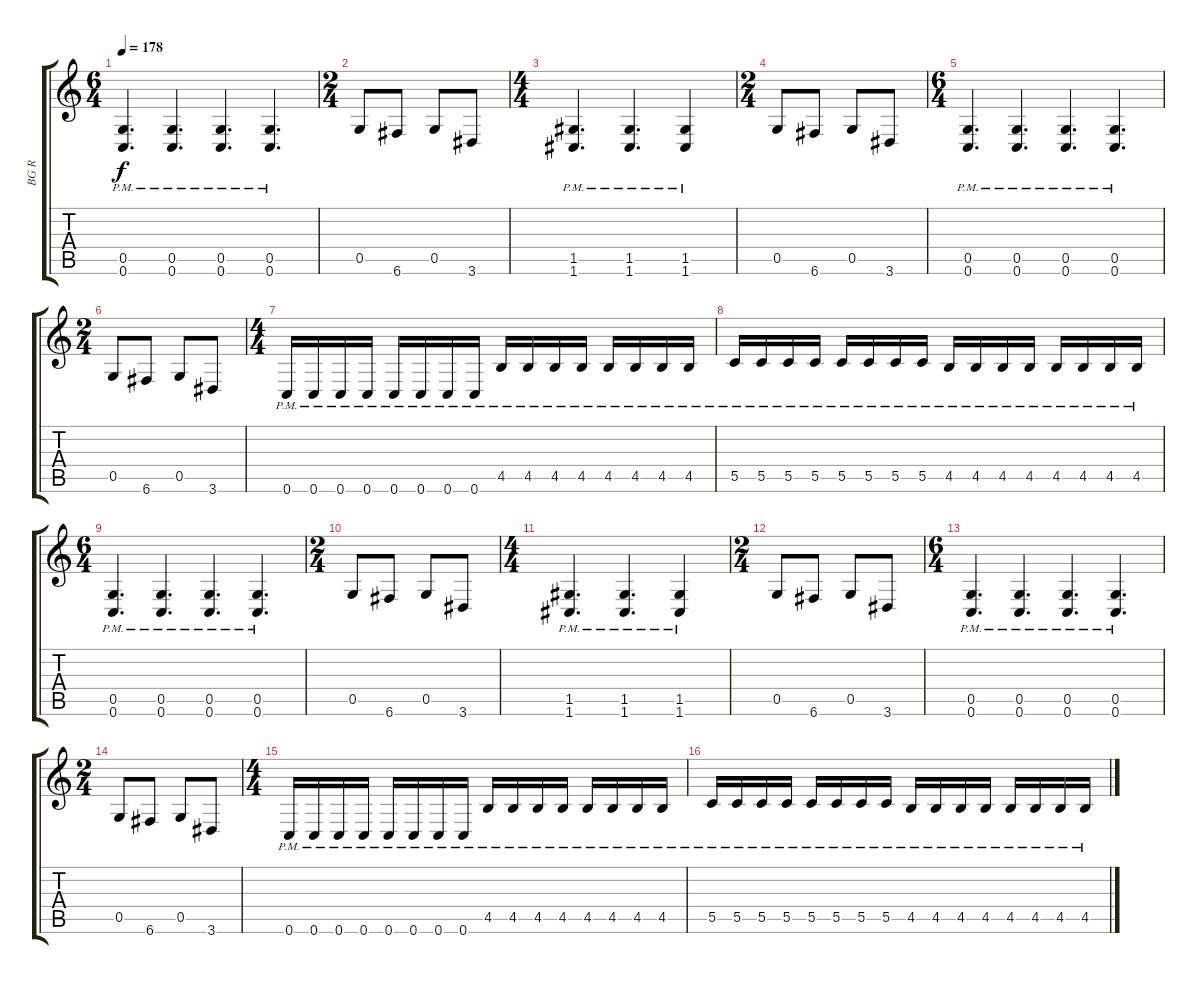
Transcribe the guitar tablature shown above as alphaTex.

\track ("BG R" "BG R") {instrument overdrivenguitar}
\staff {score tabs}
\tuning (D4 A3 F3 C3 G2 C2) {hide}
\ts (6 4)
\tempo 178
\clef g2
\ks c
(0.5{pm} 0.6{pm}).4{d dy f} (0.5{pm} 0.6{pm}).4{d} (0.5{pm} 0.6{pm}).4{d} (0.5{pm} 0.6{pm}).4{d} |
\ts (2 4)
0.5.8 6.6.8 0.5.8 3.6.8 |
\ts (4 4)
(1.5{pm} 1.6{pm}).4{d} (1.5{pm} 1.6{pm}).4{d} (1.5{pm} 1.6{pm}).4 |
\ts (2 4)
0.5.8 6.6.8 0.5.8 3.6.8 |
\ts (6 4)
(0.5{pm} 0.6{pm}).4{d} (0.5{pm} 0.6{pm}).4{d} (0.5{pm} 0.6{pm}).4{d} (0.5{pm} 0.6{pm}).4{d} |
\ts (2 4)
0.5.8 6.6.8 0.5.8 3.6.8 |
\ts (4 4)
0.6{pm}.16 0.6{pm}.16 0.6{pm}.16 0.6{pm}.16 0.6{pm}.16 0.6{pm}.16 0.6{pm}.16 0.6{pm}.16 4.5{pm}.16 4.5{pm}.16 4.5{pm}.16 4.5{pm}.16 4.5{pm}.16 4.5{pm}.16 4.5{pm}.16 4.5{pm}.16 |
5.5{pm}.16 5.5{pm}.16 5.5{pm}.16 5.5{pm}.16 5.5{pm}.16 5.5{pm}.16 5.5{pm}.16 5.5{pm}.16 4.5{pm}.16 4.5{pm}.16 4.5{pm}.16 4.5{pm}.16 4.5{pm}.16 4.5{pm}.16 4.5{pm}.16 4.5{pm}.16 |
\ts (6 4)
(0.5{pm} 0.6{pm}).4{d} (0.5{pm} 0.6{pm}).4{d} (0.5{pm} 0.6{pm}).4{d} (0.5{pm} 0.6{pm}).4{d} |
\ts (2 4)
0.5.8 6.6.8 0.5.8 3.6.8 |
\ts (4 4)
(1.5{pm} 1.6{pm}).4{d} (1.5{pm} 1.6{pm}).4{d} (1.5{pm} 1.6{pm}).4 |
\ts (2 4)
0.5.8 6.6.8 0.5.8 3.6.8 |
\ts (6 4)
(0.5{pm} 0.6{pm}).4{d} (0.5{pm} 0.6{pm}).4{d} (0.5{pm} 0.6{pm}).4{d} (0.5{pm} 0.6{pm}).4{d} |
\ts (2 4)
0.5.8 6.6.8 0.5.8 3.6.8 |
\ts (4 4)
0.6{pm}.16 0.6{pm}.16 0.6{pm}.16 0.6{pm}.16 0.6{pm}.16 0.6{pm}.16 0.6{pm}.16 0.6{pm}.16 4.5{pm}.16 4.5{pm}.16 4.5{pm}.16 4.5{pm}.16 4.5{pm}.16 4.5{pm}.16 4.5{pm}.16 4.5{pm}.16 |
5.5{pm}.16 5.5{pm}.16 5.5{pm}.16 5.5{pm}.16 5.5{pm}.16 5.5{pm}.16 5.5{pm}.16 5.5{pm}.16 4.5{pm}.16 4.5{pm}.16 4.5{pm}.16 4.5{pm}.16 4.5{pm}.16 4.5{pm}.16 4.5{pm}.16 4.5{pm}.16
